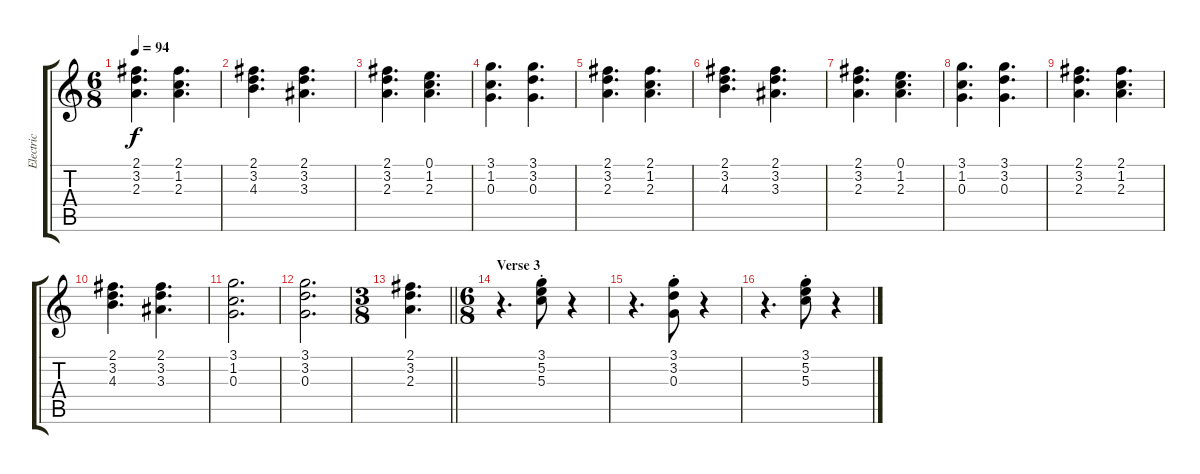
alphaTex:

\track ("Electric" "Electric") {instrument overdrivenguitar}
\staff {score tabs}
\tuning (E4 B3 G3 D3 A2 E2) {hide}
\ts (6 8)
\tempo 94
\clef g2
\ks c
(2.1 3.2 2.3).4{d dy f} (2.1 1.2 2.3).4{d} |
(2.1 3.2 4.3).4{d} (2.1 3.2 3.3).4{d} |
(2.1 3.2 2.3).4{d} (0.1 1.2 2.3).4{d} |
(3.1 1.2 0.3).4{d} (3.1 3.2 0.3).4{d} |
(2.1 3.2 2.3).4{d} (2.1 1.2 2.3).4{d} |
(2.1 3.2 4.3).4{d} (2.1 3.2 3.3).4{d} |
(2.1 3.2 2.3).4{d} (0.1 1.2 2.3).4{d} |
(3.1 1.2 0.3).4{d} (3.1 3.2 0.3).4{d} |
(2.1 3.2 2.3).4{d} (2.1 1.2 2.3).4{d} |
(2.1 3.2 4.3).4{d} (2.1 3.2 3.3).4{d} |
(3.1 1.2 0.3).2{d} |
(3.1 3.2 0.3).2{d} |
\ts (3 8)
\barLineRight lightlight
(2.1 3.2 2.3).4{d} |
\ts (6 8)
\section ("" "Verse 3")
r.4{d} (3.1{st} 5.2{st} 5.3{st}).8 r.4 |
r.4{d} (3.1{st} 3.2{st} 0.3{st}).8 r.4 |
r.4{d} (3.1{st} 5.2{st} 5.3{st}).8 r.4
